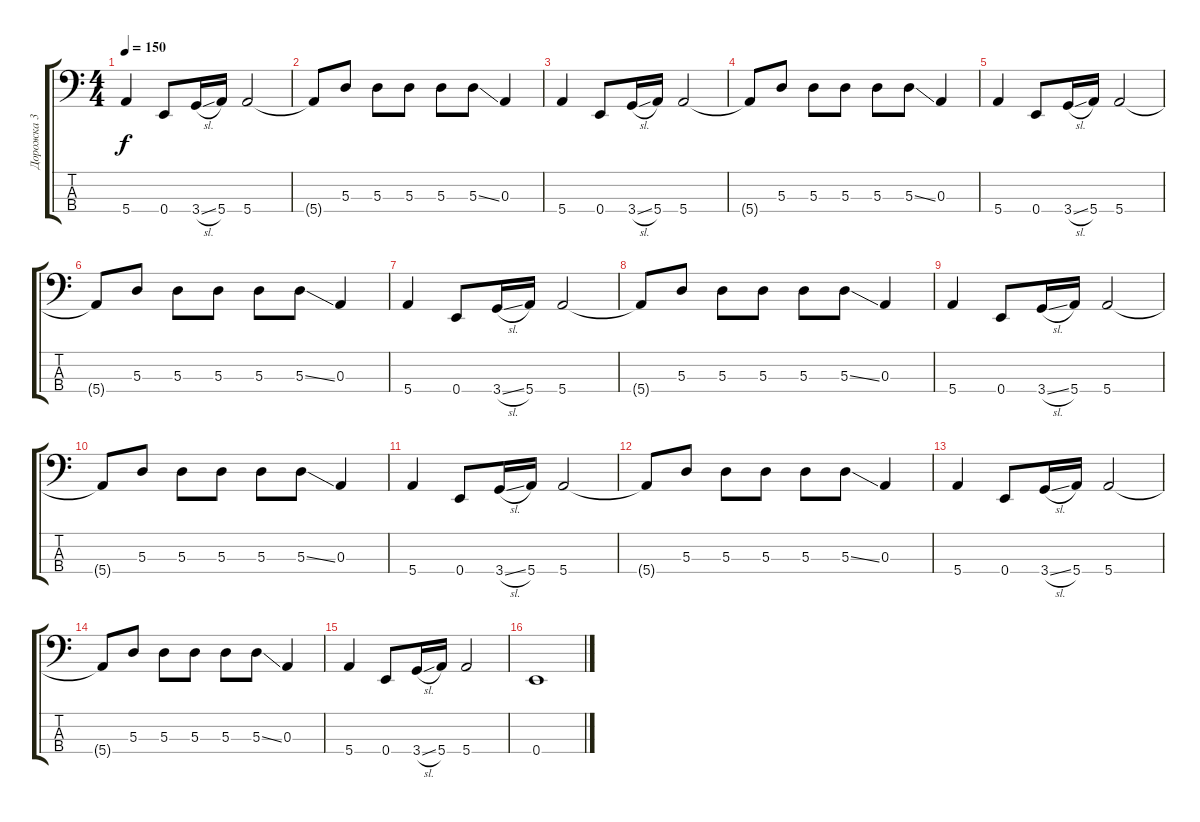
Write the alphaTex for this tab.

\track ("Дорожка 3" "Дорожка 3") {instrument electricbassfinger}
\staff {score tabs}
\tuning (G2 D2 A1 E1) {hide}
\ts (4 4)
\tempo 150
\clef f4
\ks c
5.4.4{dy f} 0.4.8 3.4{sl}.16 5.4.16 5.4.2 |
5.4{t}.8 5.3.8 5.3.8 5.3.8 5.3.8 5.3{ss}.8 0.3.4 |
5.4.4 0.4.8 3.4{sl}.16 5.4.16 5.4.2 |
5.4{t}.8 5.3.8 5.3.8 5.3.8 5.3.8 5.3{ss}.8 0.3.4 |
5.4.4 0.4.8 3.4{sl}.16 5.4.16 5.4.2 |
5.4{t}.8 5.3.8 5.3.8 5.3.8 5.3.8 5.3{ss}.8 0.3.4 |
5.4.4 0.4.8 3.4{sl}.16 5.4.16 5.4.2 |
5.4{t}.8 5.3.8 5.3.8 5.3.8 5.3.8 5.3{ss}.8 0.3.4 |
5.4.4 0.4.8 3.4{sl}.16 5.4.16 5.4.2 |
5.4{t}.8 5.3.8 5.3.8 5.3.8 5.3.8 5.3{ss}.8 0.3.4 |
5.4.4 0.4.8 3.4{sl}.16 5.4.16 5.4.2 |
5.4{t}.8 5.3.8 5.3.8 5.3.8 5.3.8 5.3{ss}.8 0.3.4 |
5.4.4 0.4.8 3.4{sl}.16 5.4.16 5.4.2 |
5.4{t}.8 5.3.8 5.3.8 5.3.8 5.3.8 5.3{ss}.8 0.3.4 |
5.4.4 0.4.8 3.4{sl}.16 5.4.16 5.4.2 |
0.4.1
